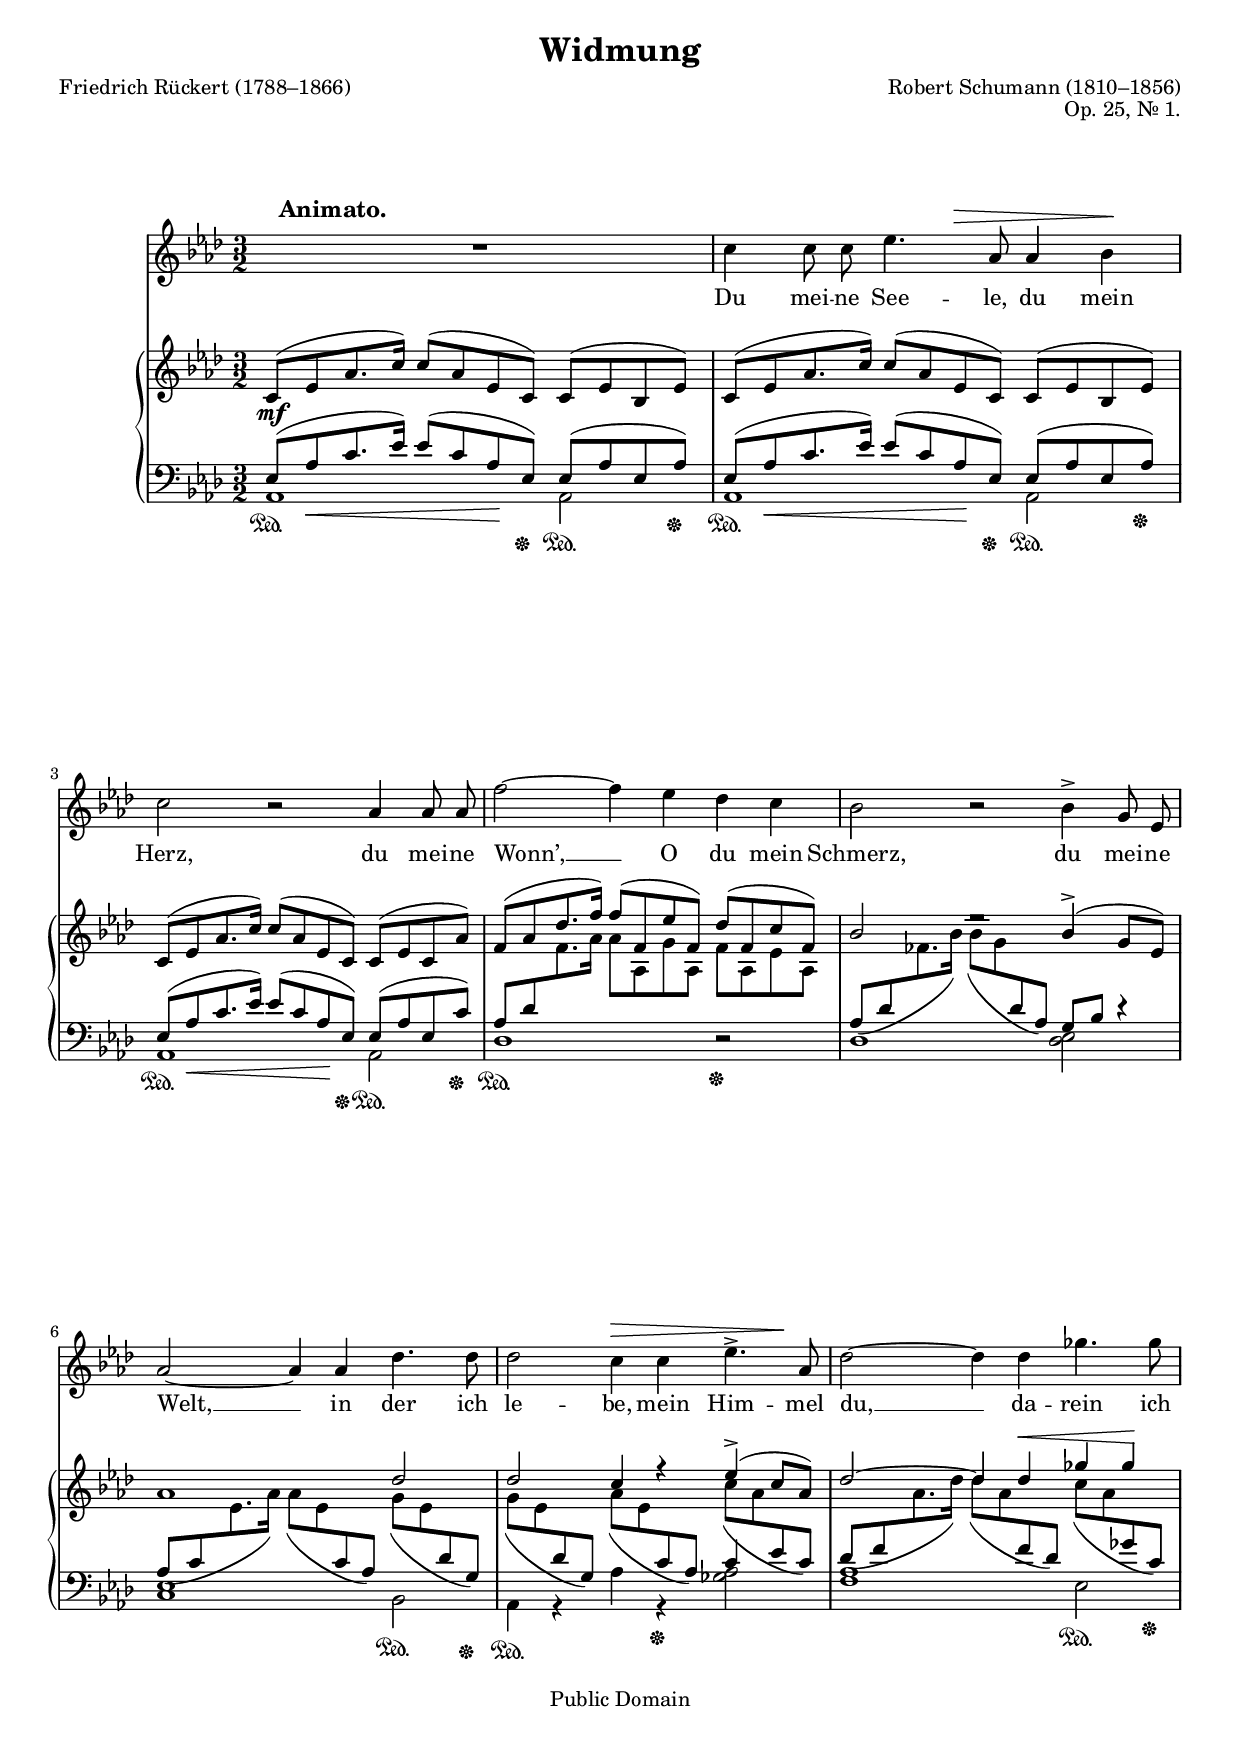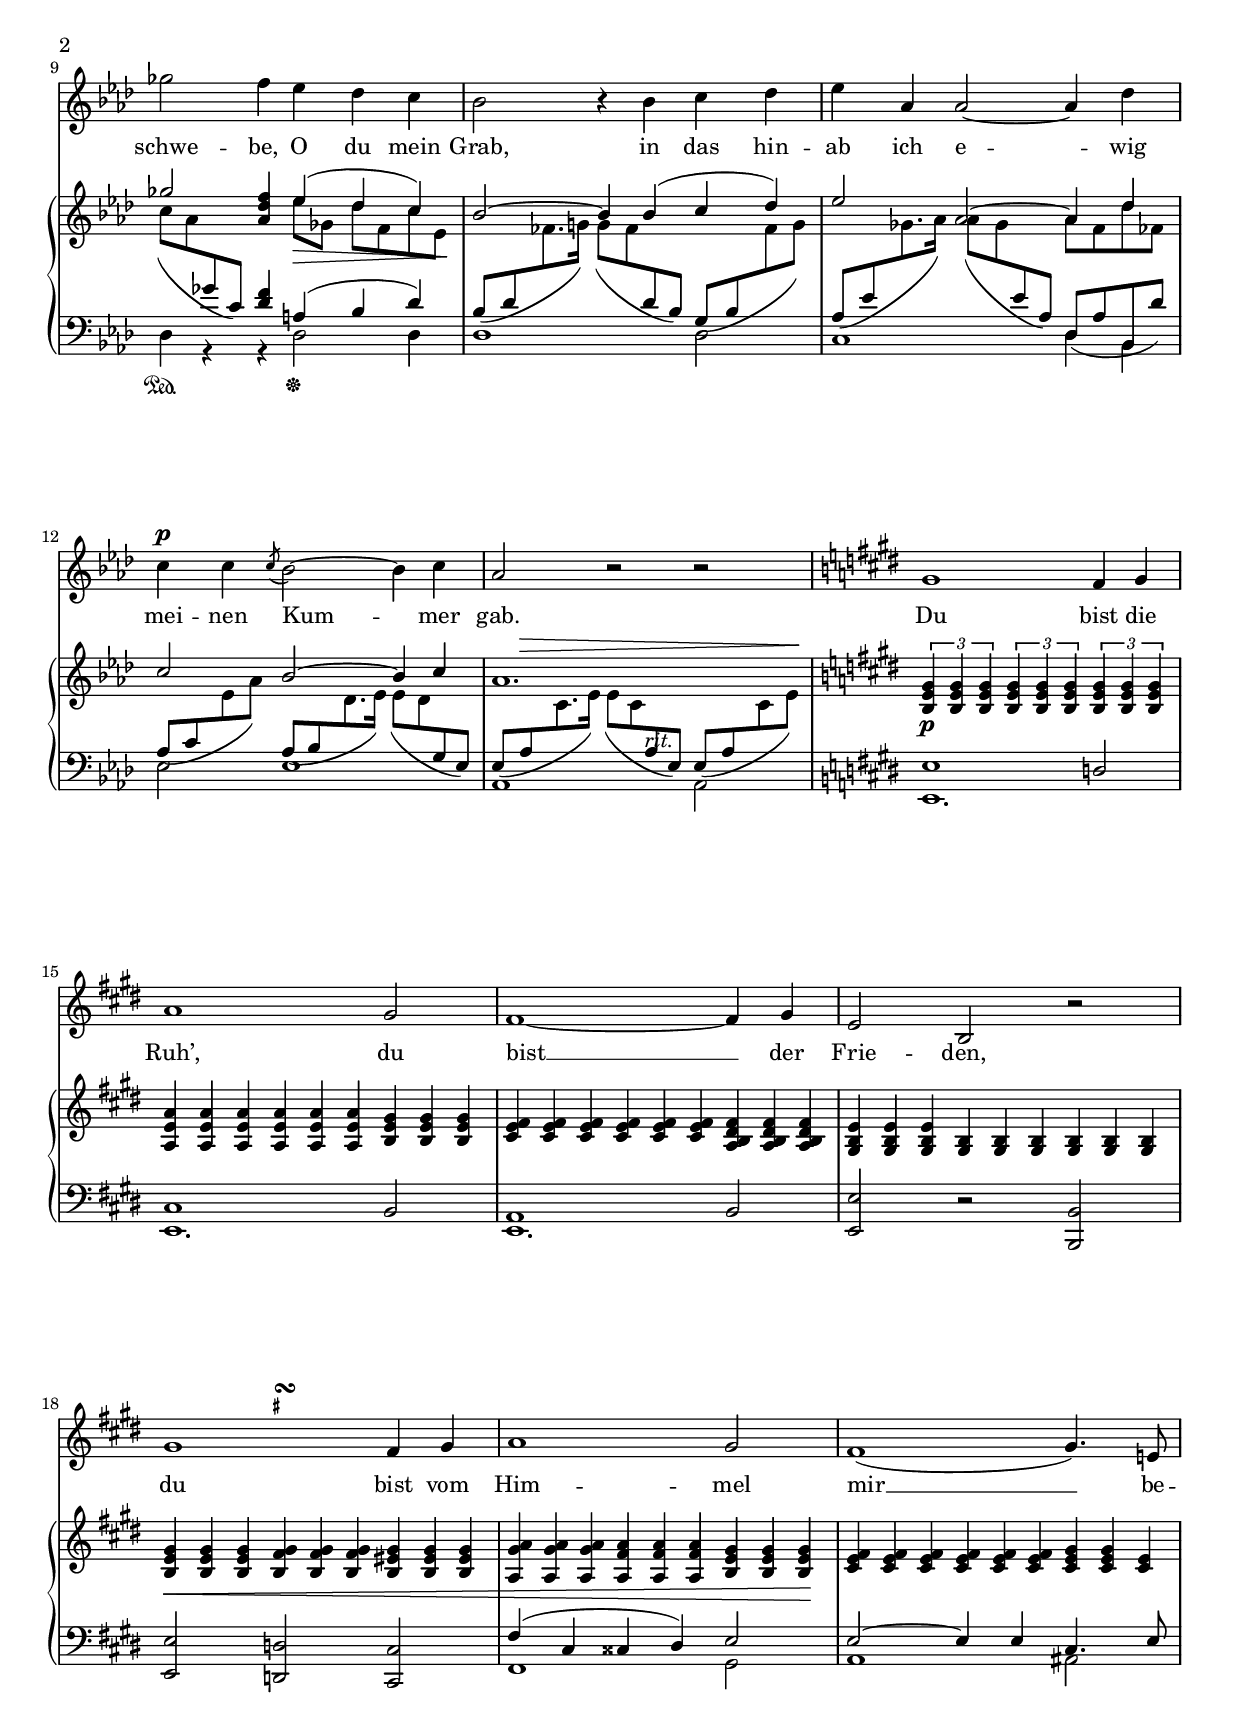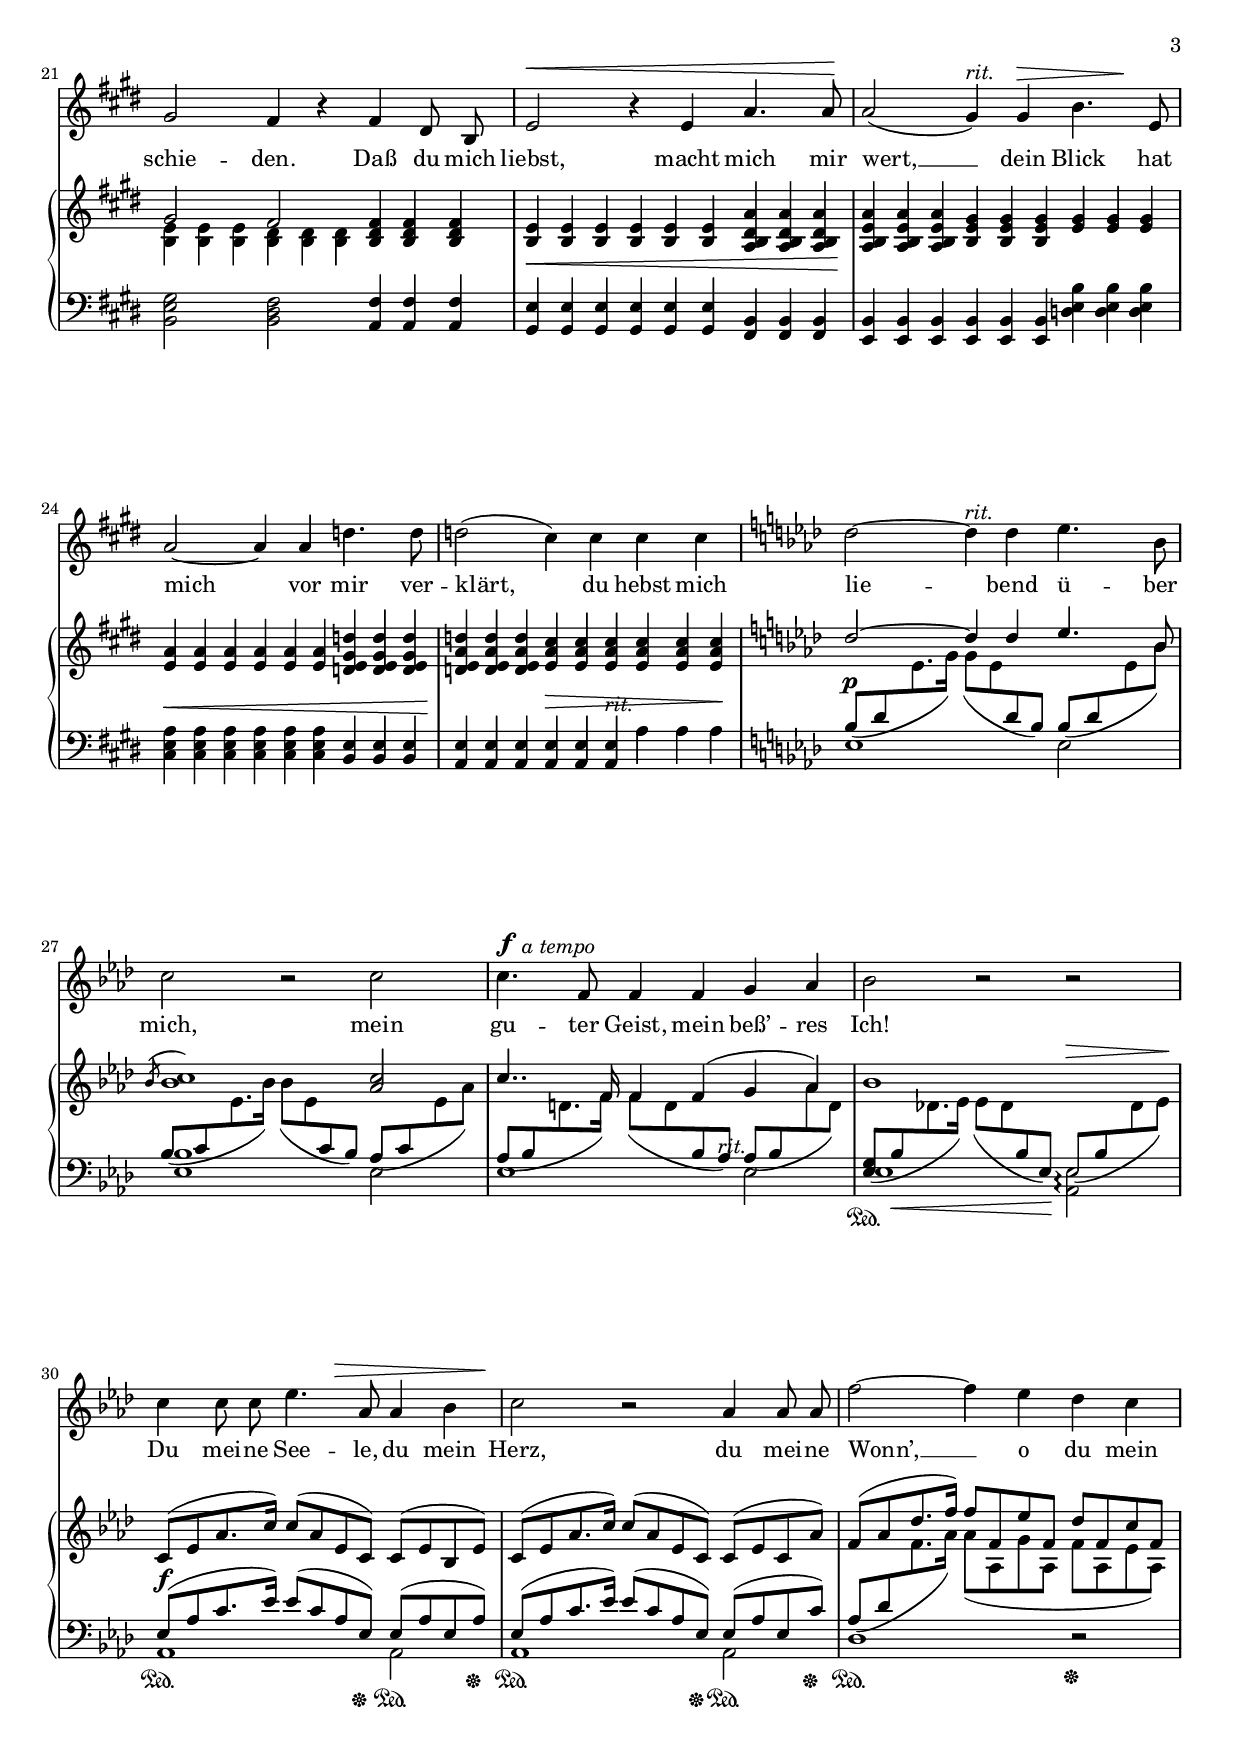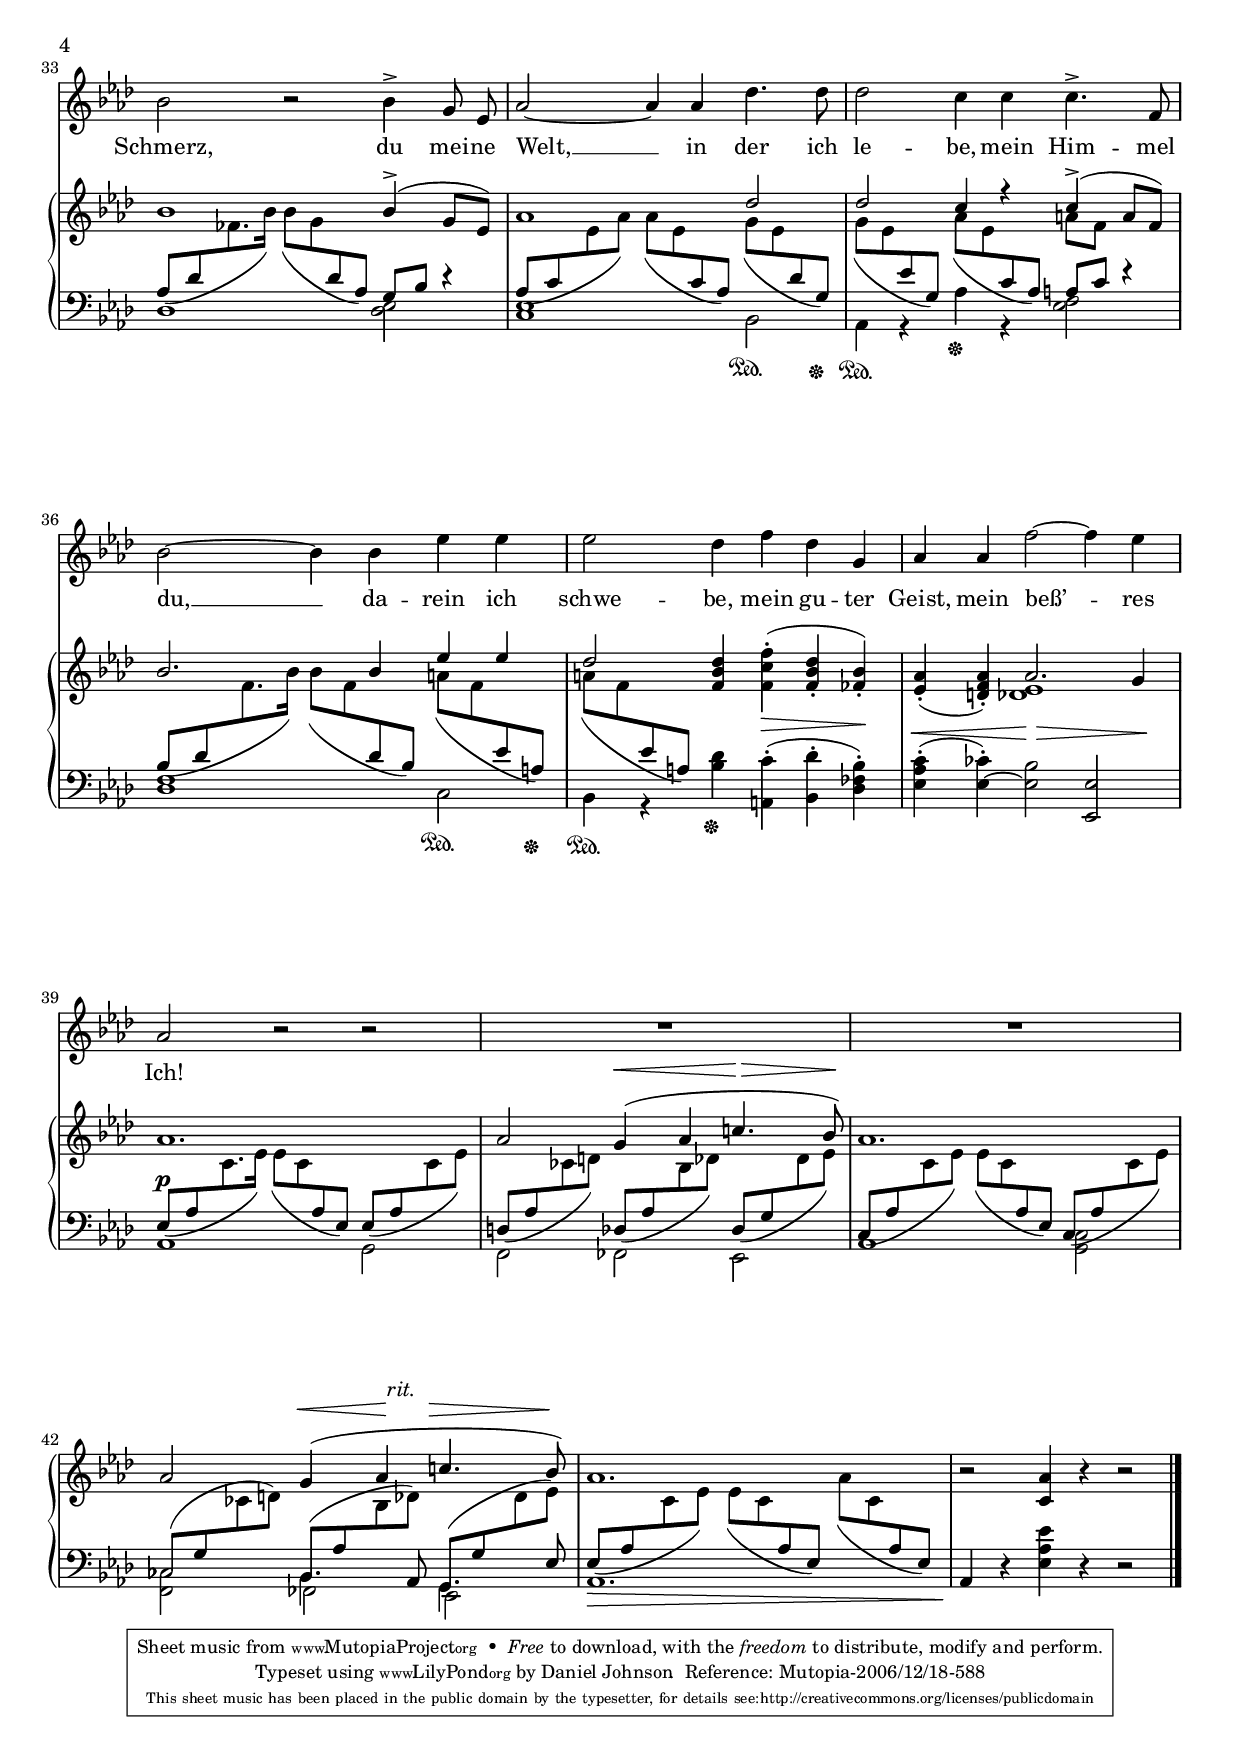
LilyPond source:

\version "2.10.0"

#(set-global-staff-size 18)

\header {
	title = "Widmung"
	composer = "Robert Schumann (1810–1856)"
	poet = "Friedrich Rückert (1788–1866)"
	opus = "Op. 25, № 1."
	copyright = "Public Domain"

	%mutopia-specific headers:
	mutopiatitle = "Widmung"
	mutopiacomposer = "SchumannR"
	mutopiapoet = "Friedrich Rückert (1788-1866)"
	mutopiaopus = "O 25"
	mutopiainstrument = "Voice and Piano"
	date = "1840"
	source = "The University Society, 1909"
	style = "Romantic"
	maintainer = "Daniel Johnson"
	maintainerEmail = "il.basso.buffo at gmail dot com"
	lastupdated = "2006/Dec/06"
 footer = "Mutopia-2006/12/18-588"
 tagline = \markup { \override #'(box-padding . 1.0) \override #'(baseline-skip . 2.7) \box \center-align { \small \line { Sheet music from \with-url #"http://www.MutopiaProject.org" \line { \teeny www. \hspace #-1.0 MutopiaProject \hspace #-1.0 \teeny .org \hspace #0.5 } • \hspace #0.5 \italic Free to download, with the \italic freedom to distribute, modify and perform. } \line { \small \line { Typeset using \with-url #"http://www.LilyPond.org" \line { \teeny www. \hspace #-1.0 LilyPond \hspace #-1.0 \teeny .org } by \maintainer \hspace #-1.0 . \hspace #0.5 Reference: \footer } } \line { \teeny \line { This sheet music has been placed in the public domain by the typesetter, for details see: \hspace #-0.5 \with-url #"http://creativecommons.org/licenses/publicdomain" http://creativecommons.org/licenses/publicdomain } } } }
}

\paper {
	top-margin = 0.25\in
	bottom-margin = 0.25\in
	between-system-padding = 0\in
	print-page-number = ##t
	head-separation = 0\in
	ragged-last-bottom = ##f
	system-count = 15
}

sopNotes = {
	\clef treble
	\time 3/2
	\key aes \major
	\autoBeamOff

	\once \override Score.RehearsalMark #'extra-offset = #'(6.0 . 1.0)
	\mark \markup { \large \bold "Animato." }

	R1. | c''4 c''8 c''8 ees''4. aes'8 aes'4 bes'4 | c''2 r2 aes'4 aes'8 aes'8 |
	f''2 ~ f''4 ees''4 des''4 c''4 | bes'2 r2 bes'4-> g'8 ees'8 | aes'2 ~ aes'4 aes'4 des''4. des''8 | des''2 c''4 c''4 ees''4.-> aes'8 |
	des''2 ~ des''4 des''4 ges''4. ges''8 | ges''2 f''4 ees''4 des''4 c''4 | bes'2 r4 bes'4 c''4 des''4 |
	ees''4 aes'4 aes'2 ~ aes'4 des''4 | c''4 c''4 \acciaccatura c''8 bes'2 ~ bes'4 c''4 | aes'2 r2 r2 |
	\key e \major
	
	gis'1 fis'4 gis'4 | a'1 gis'2 | fis'1 ~ fis'4 gis'4 |
	e'2 b2 r2 | gis'1 fis'4 gis'4 | a'1 gis'2 |
	fis'1( gis'4.) e'!8 | gis'2 fis'4 r4 fis'4 dis'8 b8 | e'2 r4 e'4 a'4. a'8 |
	a'2( gis'4) gis'4 b'4. e'8 | a'2 ~ a'4 a'4 d''4. d''8 | d''2( cis''4) cis''4 cis''4 cis''4 |
	\key aes \major
	
	des''2 ~ des''4 des''4 ees''4. bes'8 | c''2 r2 c''2 |
	c''4. f'8 f'4 f'4 g'4 aes'4 | bes'2 r2 r2 |
	c''4 c''8 c''8 ees''4. aes'8 aes'4 bes'4 | c''2 r2 aes'4 aes'8 aes'8 |
	f''2 ~ f''4 ees''4 des''4 c''4 | bes'2 r2 bes'4-> g'8 ees'8 |
	
	aes'2 ~ aes'4 aes'4 des''4. des''8 | des''2 c''4 c''4 c''4.-> f'8 |
	bes'2 ~ bes'4 bes'4 ees''4 ees''4 | ees''2 des''4 f''4 des''4 g'4 | aes'4 aes'4 f''2 ~ f''4 ees''4 |
	aes'2 r2 r2 | R1.*5
}

sopDynamics = {
	s1.
	s2. s2^\> s4\! s1.*3
	s1. s2 s2.^\> s4\! s1.
	s1.*3
	s1.^\p s1.*2
	s1.*3
	s2 \once \override TextScript #'script-priority = #-100 s2^\turn^\markup{\tiny \smaller \smaller \sharp} s2 s1.*2
	s1. s1^\< s4. s8\! s2 s4^\markup{\italic "rit."} s4^\> s4 s4\!
	s1.*2
	s2 s1^\markup{\italic "rit."} s1.
	s8^\f s4.^\markup{\italic "a tempo"} s1 s1.
	s2. s4^\> s4. s8\! s1.
}

text=\lyricmode {
	Du mei -- ne See -- le, du mein Herz,
	du mei -- ne Wonn’, __ O du mein Schmerz,
	du mei -- ne Welt, __ in der ich le -- be,
	mein Him -- mel du, __ da -- rein ich schwe -- be,
	O du mein Grab, in das hin -- ab
	ich e -- wig mei -- nen Kum -- mer gab.

	Du bist die Ruh’, du bist __ der Frie -- den,
	du bist vom Him -- mel mir __ be -- schie -- den.
	Daß du mich liebst, macht mich mir wert, __
	dein Blick hat mich vor mir ver -- klärt,
	du hebst mich lie -- bend ü -- ber mich,
	mein gu -- ter Geist, mein beß’ -- res Ich!	

	Du mei -- ne See -- le, du mein Herz,
	du mei -- ne Wonn’, __ o du mein Schmerz,
	du mei -- ne Welt, __ in der ich le -- be,
	mein Him -- mel du, __ da -- rein ich schwe -- be,
	mein gu -- ter Geist, mein beß’ -- res Ich!	
}

rhOne = {
	\clef treble
	\time 3/2
	\key aes \major
	\voiceOne
	%Page 1, Line 1
	c'8(_\mf ees'8 aes'8. c''16) c''8( aes'8 ees'8 c'8) c'8( ees'8 bes8 ees'8) |
	c'8( ees'8 aes'8. c''16) c''8( aes'8 ees'8 c'8) c'8( ees'8 bes8 ees'8) |
	c'8( ees'8 aes'8. c''16) c''8( aes'8 ees'8 c'8) c'8( ees'8 c'8 aes'8) |
	%Page 1, Line 2
	f'8( aes'8 des''8. f''16) f''8( f'8 ees''8 f'8) des''8( f'8 c''8 f'8) |
	bes'2 ees''2\rest bes'4^>( g'8 ees'8) |
	aes'1 des''2 |
	des''2 c''4 r4 ees''4^>( c''8 aes'8) |
	%Page 1, Line 3
	des''2 ~ des''4
	\once \override Hairpin #'extra-offset = #'(0.0 . -0.75)
	des''4^\< ges''4 ges''4\! |
	ges''2 <aes' des'' f''>4 ees''4( des''4 c''4) |
	bes'2 ~ bes'4 bes'4( c''4 des''4) |
	%Page 1, Line 4
	ees''2 aes'2 ~ aes'4 des''4 |
	c''2 bes'2 ~ bes'4 c''4 |
	aes'1. |
	\key e \major
	\oneVoice
	%Page 2, Line 1
	\times 2/3 { <b e' gis'>4_\p <b e' gis'>4 <b e' gis'>4 } \times 2/3 { <b e' gis'>4 <b e' gis'>4 <b e' gis'>4 } \times 2/3 { <b e' gis'>4 <b e' gis'>4 <b e' gis'>4 } |
	\override TupletNumber #'stencil = ##f \override TupletBracket #'stencil = ##f
	\times 2/3 { <a e' a'>4 <a e' a'>4 <a e' a'>4 } \times 2/3 { <a e' a'>4 <a e' a'>4 <a e' a'>4 } \times 2/3 { <b e' gis'>4 <b e' gis'>4 <b e' gis'>4 } |
	\times 2/3 { <cis' e' fis'>4 <cis' e' fis'>4 <cis' e' fis'>4 } \times 2/3 { <cis' e' fis'>4 <cis' e' fis'>4 <cis' e' fis'>4 } \times 2/3 { <a b dis' fis'>4 <a b dis' fis'>4 <a b dis' fis'>4 } |
	%Page 2, Line 2
	\times 2/3 { <gis b e'>4 <gis b e'>4 <gis b e'>4 } \times 2/3 { <gis b>4 <gis b>4 <gis b>4 } \times 2/3 { <gis b>4 <gis b>4 <gis b>4 } |
	\times 2/3 { <b e' gis'>4_\< <b e' gis'>4 <b e' gis'>4 } \times 2/3 { <b fis' gis'>4 <b fis' gis'>4 <b fis' gis'>4 } \times 2/3 { <b eis' gis'>4 <b eis' gis'>4 <b eis' gis'>4 } |
	\times 2/3 { <a gis' a'>4 <a gis' a'>4 <a gis' a'>4 } \times 2/3 { <a fis' a'>4 <a fis' a'>4 <a fis' a'>4 } \times 2/3 { <b e' gis'>4 <b e' gis'>4 <b e' gis'>4\! } |
	%Page 2, Line 3
	\times 2/3 { <cis' e' fis'>4 <cis' e' fis'>4 <cis' e' fis'>4 } \times 2/3 { <cis' e' fis'>4 <cis' e' fis'>4 <cis' e' fis'>4 } \times 2/3 { <cis' e' gis'>4 <cis' e' gis'>4 <cis' e'>4 } |
	\voiceOne gis'2 fis'2 \oneVoice \times 2/3 { <b dis' fis'>4 <b dis' fis'>4 <b dis' fis'>4 } |
	\times 2/3 { <b e'>4_\< <b e'>4 <b e'>4 } \times 2/3 { <b e'>4 <b e'>4 <b e'>4 } \times 2/3 { <a b dis' a'>4 <a b dis' a'>4 <a b dis' a'>4\! } |
	%Page 2, Line 4
	\times 2/3 { <a b e' a'>4 <a b e' a'>4 <a b e' a'>4 } \times 2/3 { <b e' gis'>4 <b e' gis'>4 <b e' gis'>4 } \times 2/3 { <e' gis'>4 <e' gis'>4 <e' gis'>4 } |
	\once \override Hairpin #'extra-offset = #'(0.0 . -1.5)
	\times 2/3 { <e' a'>4_\< <e' a'>4 <e' a'>4 } \times 2/3 { <e' a'>4 <e' a'>4 <e' a'>4 } \times 2/3 { <d' e' gis' d''>4 <d' e' gis' d''>4 <d' e' gis' d''>4\! } |
	\times 2/3 { <d' e' a' d''>4 <d' e' a' d''>4 <d' e' a' d''>4 } \times 2/3 {
	\once \override Hairpin #'extra-offset = #'(0.0 . -2.0)
	<e' a' cis''>4_\> <e' a' cis''>4 <e' a' cis''>4 } \times 2/3 { <e' a' cis''>4 <e' a' cis''>4 <e' a' cis''>4\! } |
	\key aes \major
	\voiceOne
	%Page 3, Line 1
	des''2 ~ des''4 des''4 ees''4. bes'8 | \acciaccatura bes'8 <bes' c''>1 <aes' c''>2 |
	%Page 3, Line 2
	c''4.. f'16 f'4 f'4( g'4 aes'4) | bes'1 s4.^\> s8\! |
	%Page 3, Line 3
	c'8(_\f ees'8 aes'8. c''16) c''8( aes'8 ees'8 c'8) c'8( ees'8 bes8 ees'8) |
	c'8( ees'8 aes'8. c''16) c''8( aes'8 ees'8 c'8) c'8( ees'8 c'8 aes'8) |
	%Page 3, Line 4
	f'8( aes'8 des''8. f''16) f''8 f'8 ees''8 f'8 des''8 f'8 c''8 f'8 | bes'1 bes'4^>( g'8 ees'8-) |
	%Page 4, Line 1
	aes'1 des''2 | des''2 c''4 r4 c''4^>( a'8 f'8) |
	%Page 4, Line 2
	bes'2. bes'4 ees''4 ees''4 | des''2 \oneVoice <f' bes' des''>4 <f' c'' f''>4-.(_\> <f' bes' des''>4-. <fes' bes'>4-.)\! |
	\once \override Hairpin #'extra-offset = #'(-0.25 . -1.0)
	<ees' aes'>4-.(_\< <d' f' aes'>4-.)
	\once \override Hairpin #'extra-offset = #'(0.25 . -1.0)
	\voiceOne aes'2.\!_\> g'4\! |
	%Page 4, Line 3
	aes'1. | aes'2
	\once \override Hairpin #'extra-offset = #'(0.0 . 1.0)
	g'4(^\< aes'4
	\once \override Hairpin #'extra-offset = #'(0.0 . 1.0)
	c''!4.\!^\> bes'8\!) | aes'1. |
	%Page 4, Line 4
	aes'2
	\once \override Hairpin #'extra-offset = #'(-0.25 . 1.0)
	g'4(^\<
	\once \override TextScript #'extra-offset = #'(1.25 . 1.25)
	aes'4\!^\markup{\italic "rit."}
	\once \override Hairpin #'extra-offset = #'(-1.0 . 0.75)
	c''!4.^\> bes'8\!) | aes'1. | bes'2\rest <c' aes'>4 bes'4\rest bes'2\rest \bar "|."
}

rhTwo = {
	\clef treble
	\time 3/2
	\key aes \major
	\voiceTwo
	s1.*3
	s1.*3 | s1 \slurDown c''8( aes'8 \change Staff=lh \stemUp ees'8 c'8) \change Staff=rh \voiceTwo
	%Page 1, Line 3
	s1. | s2 s4 \once \override Hairpin #'extra-offset = #'(0.0 . 1.0) ees''8_\> ges'8 des''8 f'8 c''8 ees'8\! | s1.
	s1 aes'8 f'8 des''8 fes'8 s1. s8 s8^\> s1 s8 s8\!
	\key e \major
	s1.*3
	s1.*3
	%Page 2, Line 3
	\override TupletNumber #'stencil = ##f \override TupletBracket #'stencil = ##f
	s1. | \times 2/3 { <b e'>4 <b e'>4 <b e'>4 } \times 2/3 { <b dis'>4 <b dis'>4 <b dis'>4 } s2 | s1.
	s1.*3
	\key aes \major
	s1.*2
	s1.*2
	s1.*2
	s1.*2
	%Page 4, Line 1
	s1. | s1 a'8 f'8 s4 |
	%Page 4, Line 2
	s1. | s1. | s2 <des' ees'>1 |
	%Page 4, Line 3
	s1.*3
	\oneVoice \slurUp
	\stemUp \change Staff=lh ces8( g8 \stemDown \change Staff=rh ces'8 d'8)
	\stemUp \change Staff=lh bes,8( aes8 \stemDown \change Staff=rh bes8 des'8)
	\stemUp \change Staff=lh g,8( g8 \stemDown \change Staff=rh des'8 ees'8) |
}

lhOne = {
	\clef bass
	\time 3/2
	\key aes \major
	\voiceOne
	%Page 1, Line 1
	ees8( aes8 c'8. ees'16) ees'8( c'8 aes8 ees8) ees8( aes8 ees8 aes8) |
	ees8( aes8 c'8. ees'16) ees'8( c'8 aes8 ees8) ees8( aes8 ees8 aes8) |
	ees8( aes8 c'8. ees'16) ees'8( c'8 aes8 ees8) ees8( aes8 ees8 c'8) |
	%Page 1, Line 2
	\slurDown
	aes8 des'8 \change Staff=rh \stemDown f'8. aes'16 aes'8 aes8 g'8 aes8 f'8 aes8 ees'8 aes8 \change Staff=lh \stemUp |
	aes8( des'8 \change Staff=rh \stemDown fes'8. bes'16) bes'8( g'8 \change Staff=lh \stemUp des'8 aes8) g8 bes8 r4 |
	aes8( c'8 \change Staff=rh \stemDown ees'8. aes'16) aes'8( ees'8 \change Staff=lh \stemUp c'8 aes8) \change Staff=rh \stemDown g'8( ees'8 \change Staff=lh \stemUp des'8 g8) |
	\change Staff=rh \stemDown g'8( ees'8 \change Staff=lh \stemUp des'8 g8) \change Staff=rh \stemDown aes'8( ees'8 \change Staff=lh \stemUp c'8 aes8) c'4 s4 |
	%Page 1, Line 3
	des'8( f'8 \change Staff=rh \stemDown aes'8. des''16) des''8( aes'8 \change Staff=lh \stemUp f'8 des'8) \change Staff=rh \stemDown c''8( aes'8 \change Staff=lh \stemUp ges'8 c'8) |
	\change Staff=rh \stemDown c''8( aes'8 \change Staff=lh \stemUp ges'8 c'8) \voiceOne <des' f'>4 a4( bes4 des'4) |
	\slurDown bes8( des'8 \change Staff=rh \stemDown fes'8. g'!16) g'8( fes'8 \change Staff=lh \stemUp des'8 bes8) g8( bes8 \change Staff=rh \stemDown fes'8 g'8) |
	%Page 1, Line 4
	\change Staff=lh \stemUp aes8( ees'8 \change Staff=rh \stemDown ges'8. aes'16) aes'8( ges'8 \change Staff=lh \stemUp ees'8 aes8) des8( aes8 bes,8 des'8) |
	aes8( c'8 \change Staff=rh \stemDown ees'8 aes'8) \change Staff=lh \stemUp aes8( bes8 \change Staff=rh \stemDown des'8. ees'16) ees'8( des'8 \change Staff=lh \stemUp g8 ees8) |
	ees8( aes8 \change Staff=rh \stemDown c'8. ees'16) ees'8( c'8 \change Staff=lh \stemUp aes8^\markup{\italic "rit."} ees8) ees8( aes8  \change Staff=rh \stemDown c'8 ees'8) |
	\change Staff=lh
	\voiceOne
	\key e \major
	%Page 2, Line 1
	e1 d2 | cis1 b,2 | a,1 b,2 |
	%Page 2, Line 2
	\oneVoice <e, e>2 r2 <b,, b,>2 | <e, e>2 <d, d>2 <cis, cis>2 | \voiceOne fis4( cis4 cisis4 dis4) e2 |
	%Page 2, Line 3
	\override TupletNumber #'stencil = ##f \override TupletBracket #'stencil = ##f
	e2 ~ e4 e4 cis4. e8 | s1 \oneVoice \times 2/3 { <a, fis>4 <a, fis>4 <a, fis>4 } | \times 2/3 { <gis, e>4 <gis, e>4 <gis, e>4 } \times 2/3 { <gis, e>4 <gis, e>4 <gis, e>4 } \times 2/3 { <fis, b,>4 <fis, b,>4 <fis, b,>4 } |
	%Page 2, Line 4
	\times 2/3 { <e, b,>4 <e, b,>4 <e, b,>4 } \times 2/3 { <e, b,>4 <e, b,>4 <e, b,>4 } s2 |
	s1 \times 2/3 { <b, e>4 <b, e>4 <b, e>4 } |
	\times 2/3 { <a, e>4 <a, e>4 <a, e>4 } \times 2/3 { <a, e>4 <a, e>4 <a, e>4^\markup{\italic "rit."} } s2 |
	\key aes \major
	\slurDown
	%Page 3, Line 1
	\stemUp bes8(^\p des'8 \change Staff=rh \stemDown ees'8. g'16) g'8( ees'8 \change Staff=lh \stemUp des'8 bes8) bes8([ des'8 \change Staff=rh \stemDown ees'8 bes'8]) \change Staff=lh \stemUp |
	bes8( c'8 \change Staff=rh \stemDown ees'8. bes'16) bes'8( ees'8 \change Staff=lh \stemUp c'8 bes8) aes8( c'8 \change Staff=rh \stemDown ees'8 aes'8) \change Staff=lh \stemUp |
	%Page 3, Line 2
	aes8( bes8 \change Staff=rh \stemDown d'8. f'16) f'8( d'8 \change Staff=lh \stemUp bes8 aes8^\markup{\italic "rit."}) aes8( bes8 \change Staff=rh \stemDown aes'8 d'8) \change Staff=lh \stemUp |
	<ees g>8( bes8 \change Staff=rh \stemDown des'!8. ees'16) ees'8( des'8 \change Staff=lh \stemUp bes8 ees8) ees8( bes8 \change Staff=rh \stemDown des'8 ees'8) \change Staff=lh \stemUp |
	%Page 3, Line 3
	\voiceOne
	ees8( aes8 c'8. ees'16) ees'8( c'8 aes8 ees8) ees8( aes8 ees8 aes8) |
	ees8( aes8 c'8. ees'16) ees'8( c'8 aes8 ees8) ees8( aes8 ees8 c'8) |
	%Page 3, Line 4
	\slurDown
	aes8( des'8 \change Staff=rh \stemDown f'8. aes'16) aes'8( aes8 g'8 aes8 f'8 aes8 ees'8 aes8) | \change Staff=lh \stemUp
	aes8( des'8 \change Staff=rh \stemDown fes'8. bes'16) bes'8( g'8 \change Staff=lh \stemUp des'8 aes8) g8 bes8 r4 |
	%Page 4, Line 1
	aes8( c'8 \change Staff=rh \stemDown ees'8 aes'8) aes'8( ees'8 \change Staff=lh \stemUp c'8 aes8) \change Staff=rh \stemDown g'8( ees'8 \change Staff=lh \stemUp des'8 g8) |
	\change Staff=rh \stemDown g'8( ees'8 \change Staff=lh \stemUp ees'8 g8) \change Staff=rh \stemDown aes'8( ees'8 \change Staff=lh \stemUp c'8 aes8) a8 c'8 r4 |
	%Page 4, Line 2
	bes8( des'8 \change Staff=rh \stemDown f'8. bes'16) bes'8( f'8 \change Staff=lh \stemUp des'8 bes8) \change Staff=rh \stemDown a'8( f'8 \change Staff=lh \stemUp ees'8 a8) |
	\change Staff=rh \stemDown a'8( f'8 \change Staff=lh \stemUp ees'8 a8) s1 |
	s1 <ees, ees>2 |
	%Page 4, Line 3
	ees8(^\p aes8\change Staff=rh \stemDown c'8. ees'16) ees'8( c'8 \change Staff=lh \stemUp aes8 ees8) ees8( aes8 \change Staff=rh \stemDown c'8 ees'8) \change Staff=lh \stemUp |
	d8( aes8\change Staff=rh \stemDown ces'8 d'8)\change Staff=lh \stemUp des8( aes8\change Staff=rh \stemDown bes8 des'8)\change Staff=lh \stemUp des8( g8\change Staff=rh \stemDown des'8 ees'8)\change Staff=lh \stemUp |
	c8( aes8\change Staff=rh \stemDown c'8 ees'8) ees'8( c'8\change Staff=lh \stemUp aes8 ees8) c8( aes8\change Staff=rh \stemDown c'8 ees'8)\change Staff=lh \voiceTwo |
	%Page 4, Line 4
	s2 \override Staff.NoteCollision #'merge-differently-dotted = ##t \voiceOne \stemDown bes,4. \stemUp aes,8 \stemDown g,4. \stemUp ees8 |
	\slurDown \stemUp
	ees8( aes8\change Staff=rh \stemDown c'8 ees'8) ees'8( c'8\change Staff=lh \stemUp aes8 ees8)\change Staff=rh \stemDown aes'8( c'8\change Staff=lh \stemUp aes8 ees8) |
}


lhTwo = {
	\voiceTwo
	%Page 1, Line 1
	aes,1 aes,2 | aes,1 aes,2 | aes,1 aes,2 |
	%Page 1, Line 2
	des1 des2\rest | des1 <des ees>2 | <c ees>1 bes,2 | aes,4 g,4\rest aes4 g,4\rest <ges aes>2 |
	%Page 1, Line 3
	<f aes>1 ees2 | des4 g,4\rest g,4\rest des2 des4 | des1 des2 |
	%Page 1, Line 4
	c1 des4 bes,4 | ees2 ees1 | aes,1 aes,2 |
	
	%Page 2, Line 1
	e,1. | e,1. | e,1. |
	%Page 2, Line 2
	s1.*2 | fis,1 gis,2 |
	%Page 2, Line 3
	a,1 ais,2 | <b, e gis>2 <b, dis fis>2 s2 | s1.
	%Page 2, Line 4
	\override TupletNumber #'stencil = ##f \override TupletBracket #'stencil = ##f
	s1 \times 2/3 { <d e b>4 <d e b>4 <d e b>4 } |
	\times 2/3 { <cis e a>4 <cis e a>4 <cis e a>4 } \times 2/3 { <cis e a>4 <cis e a>4 <cis e a>4 } s2 |
	s1 \times 2/3 { a4 a4 a4 } |
	
	%Page 3, Line 1
	ees1 ees2 | <ees bes>1 ees2 |
	%Page 3, Line 2
	ees1 ees2 | ees1 \once \override Staff.NoteCollision #'merge-differently-headed = ##t <ees aes,>2\arpeggio |
	%Page 3, Line 3
	aes,1 aes,2 | aes,1 aes,2 |
	%Page 3, Line 4
	des1 des2\rest | des1 <des ees>2 |
	
	%Page 4, Line 1
	<c ees>1 bes,2 | aes,4 ges,4\rest aes4 ges,4\rest <ees f>2 |
	%Page 4, Line 2
	<des f>1 c2 | bes,4 r4 <bes des'>4 \oneVoice <a, c'>4-.( <bes, des'>4-. <des fes bes>4-.) | <ees aes c'>4-.( <ees ces'>4-.) ~ <ees bes>2 s2 |
	%Page 4, Line 3
	\voiceTwo
	aes,1 g,2 | f,2 fes,2 ees,2 | aes,1 <g, c>2 |
	\once\override Staff.NoteCollision #'merge-differently-headed = ##t
	<f, ces>2
	\voiceFour
	\once \override NoteColumn #'force-hshift = #0.3
	fes,2
	\once \override NoteColumn #'force-hshift = #0.5
	ees,2 | \voiceTwo aes,1. | \stemUp aes,4 des4\rest \stemDown <ees aes ees'>4 des4\rest des2\rest |
}
pianoDynamics = {
	%Page 1 Line 1
	s8_\sustainDown s8_\< s4 s4 s8\! s8_\sustainUp s4._\sustainDown s8_\sustainUp
	s8_\sustainDown s8_\< s4 s4 s8\! s8_\sustainUp s4._\sustainDown s8_\sustainUp
	s8_\sustainDown s8_\< s4 s4 s8\! s8_\sustainUp s4._\sustainDown s8_\sustainUp
	%Page 1 Line 2
	s1_\sustainDown s2_\sustainUp
	s1.
	s1 s4._\sustainDown s8_\sustainUp
	s2._\sustainDown s2._\sustainUp
	%Page 1 Line 3
	s1 s4._\sustainDown s8_\sustainUp
	s2._\sustainDown s2._\sustainUp
	s1.
	%Page 1 Line 4
	s1.*3
	%Page 2
	s1.*12
	%Page 3 Line 1
	s1.*2
	%Page 3 Line 2
	s1.
	s8_\sustainDown s4._\< s4. s8\! s2
	%Page 3 Line 3
	s8_\sustainDown s8 s4 s4 s8 s8_\sustainUp s4._\sustainDown s8_\sustainUp
	s8_\sustainDown s8 s4 s4 s8 s8_\sustainUp s4._\sustainDown s8_\sustainUp
	%Page 3 Line 4
	s1_\sustainDown s2_\sustainUp
	s1.
	%Page 4 Line 1
	s1 s4._\sustainDown s8_\sustainUp
	s2_\sustainDown s1_\sustainUp
	%Page 4 Line 2
	s1 s4._\sustainDown s8_\sustainUp
	s2_\sustainDown s1_\sustainUp
	s1.
	%Page 4 Line 3
	s1.*3
	%Page 4 Line 4
	s1.
	s1._\>
	s1.\!
}

\score {
	<<
		\context Staff = melStaff {
			<<
				\context Voice = mel { \sopNotes }
				\context Voice = sopdyn { \sopDynamics }
			>>
		}
		\lyricsto mel \new Lyrics \text

		\context PianoStaff <<
			\context Staff = rh {
				<<
					\context Voice = rhA { \rhOne }
					\context Voice = rhB { \rhTwo }
				>>
			}
			\context Staff = lh
			{
				<<
					\context Voice = lhA { \lhOne }
					\context Voice = lhB { \lhTwo }
					\context Voice = pianodyn { \pianoDynamics }
				>>
			}
		>>
	>>
	\layout {
		\context { \RemoveEmptyStaffContext }
	}
	
  \midi {
    \context {
      \Score
      tempoWholesPerMinute = #(ly:make-moment 60 2)
      }
    }


}
